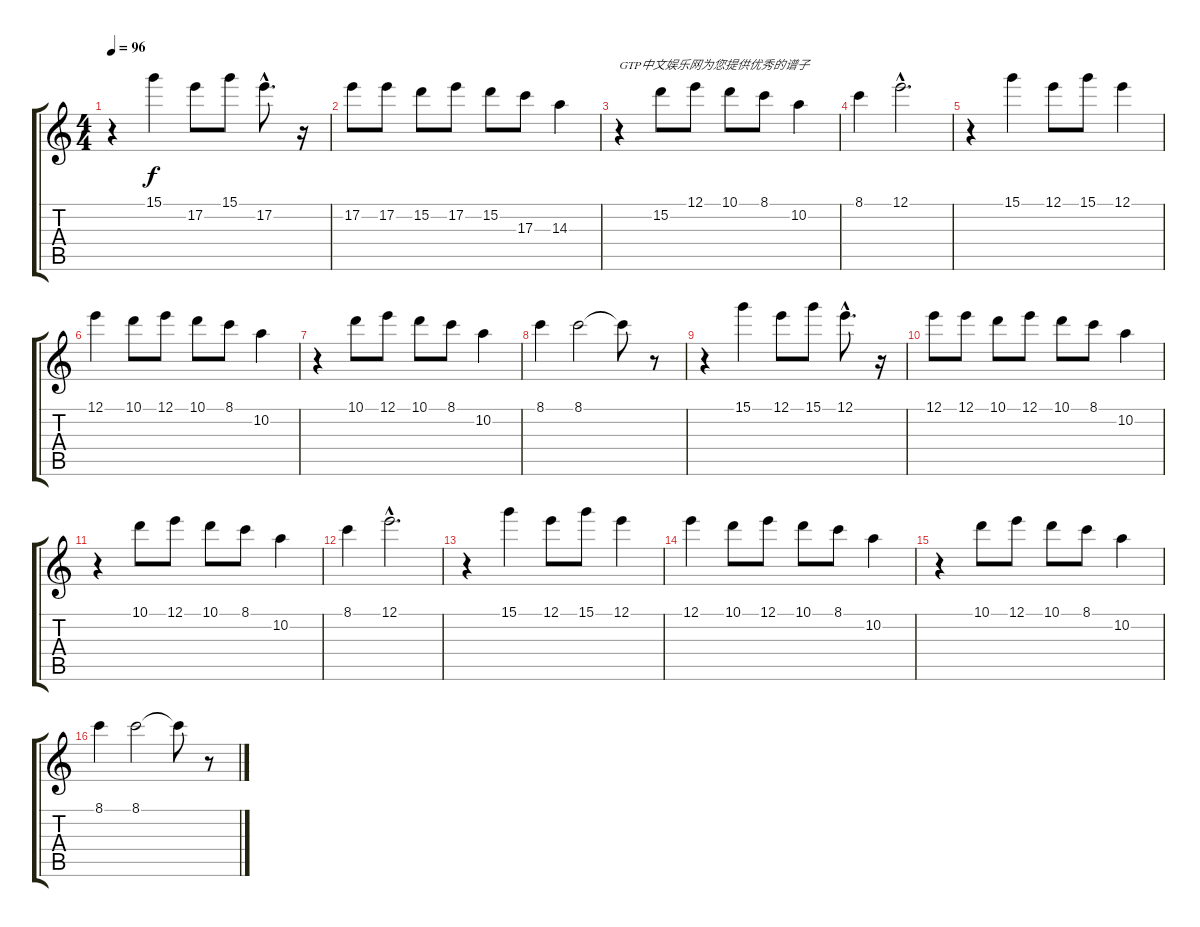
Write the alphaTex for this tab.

\track "" {instrument overdrivenguitar}
\staff {score tabs}
\tuning (E4 B3 G3 D3 A2 E2) {hide}
\ts (4 4)
\tempo 96
\clef g2
\ks c
r.4{dy f instrument overdrivenguitar} 15.1.4 17.2.8 15.1.8 17.2{hac}.8{d} r.16 |
17.2.8 17.2.8 15.2.8 17.2.8 15.2.8 17.3.8 14.3.4 |
r.4{txt "GTP中文娱乐网为您提供优秀的谱子"} 15.2.8 12.1.8 10.1.8 8.1.8 10.2.4 |
8.1.4 12.1{hac}.2{d} |
r.4 15.1.4 12.1.8 15.1.8 12.1.4 |
12.1.4 10.1.8 12.1.8 10.1.8 8.1.8 10.2.4 |
r.4 10.1.8 12.1.8 10.1.8 8.1.8 10.2.4 |
8.1.4 8.1.2 8.1{t}.8 r.8 |
r.4 15.1.4 12.1.8 15.1.8 12.1{hac}.8{d} r.16 |
12.1.8 12.1.8 10.1.8 12.1.8 10.1.8 8.1.8 10.2.4 |
r.4 10.1.8 12.1.8 10.1.8 8.1.8 10.2.4 |
8.1.4 12.1{hac}.2{d} |
r.4 15.1.4 12.1.8 15.1.8 12.1.4 |
12.1.4 10.1.8 12.1.8 10.1.8 8.1.8 10.2.4 |
r.4 10.1.8 12.1.8 10.1.8 8.1.8 10.2.4 |
8.1.4 8.1.2 8.1{t}.8 r.8
